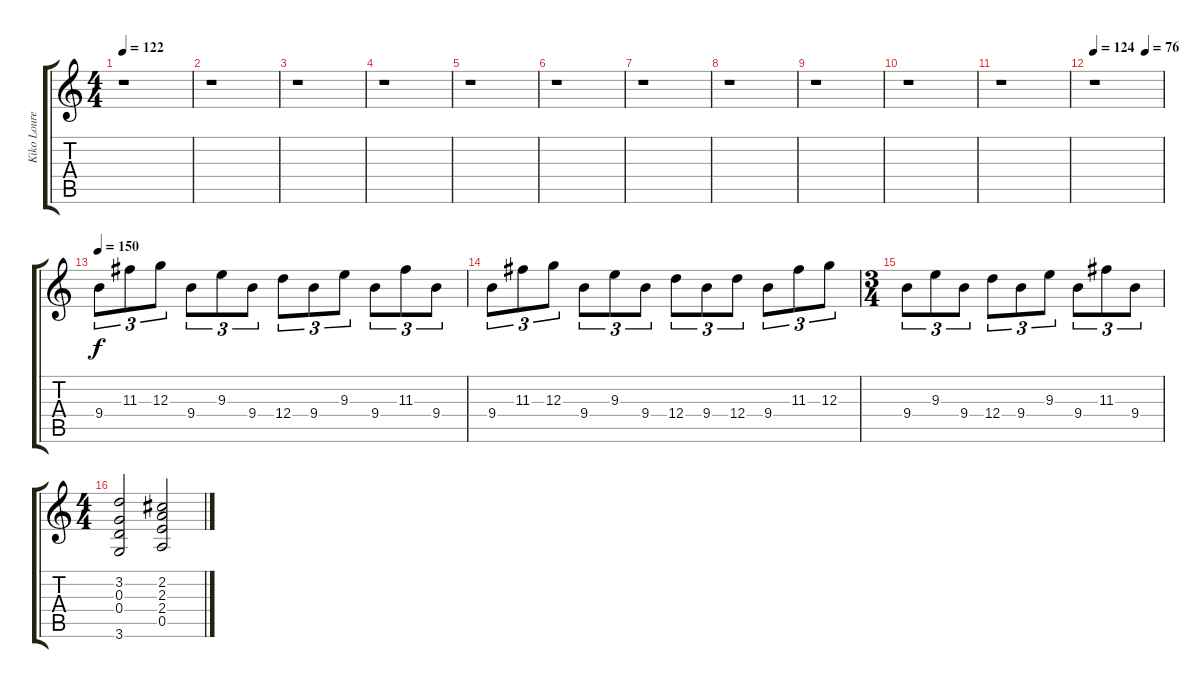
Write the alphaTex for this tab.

\track ("Kiko Loureiro" "Kiko Loure") {instrument distortionguitar}
\staff {score tabs}
\tuning (E4 B3 G3 D3 A2 E2) {hide}
\ts (4 4)
\tempo 122
\clef g2
\ks c
r.1{dy f} |
r.1 |
r.1 |
r.1 |
r.1 |
r.1 |
r.1 |
r.1 |
r.1 |
r.1 |
r.1 |
\tempo 124
\tempo (76 0.75)
r.1 |
\tempo 150
9.4.8{tu (3 2)} 11.3.8{tu (3 2)} 12.3.8{tu (3 2)} 9.4.8{tu (3 2)} 9.3.8{tu (3 2)} 9.4.8{tu (3 2)} 12.4.8{tu (3 2)} 9.4.8{tu (3 2)} 9.3.8{tu (3 2)} 9.4.8{tu (3 2)} 11.3.8{tu (3 2)} 9.4.8{tu (3 2)} |
9.4.8{tu (3 2)} 11.3.8{tu (3 2)} 12.3.8{tu (3 2)} 9.4.8{tu (3 2)} 9.3.8{tu (3 2)} 9.4.8{tu (3 2)} 12.4.8{tu (3 2)} 9.4.8{tu (3 2)} 12.4.8{tu (3 2)} 9.4.8{tu (3 2)} 11.3.8{tu (3 2)} 12.3.8{tu (3 2)} |
\ts (3 4)
9.4.8{tu (3 2)} 9.3.8{tu (3 2)} 9.4.8{tu (3 2)} 12.4.8{tu (3 2)} 9.4.8{tu (3 2)} 9.3.8{tu (3 2)} 9.4.8{tu (3 2)} 11.3.8{tu (3 2)} 9.4.8{tu (3 2)} |
\ts (4 4)
(3.2 0.3 0.4 3.6).2 (2.2 2.3 2.4 0.5).2
